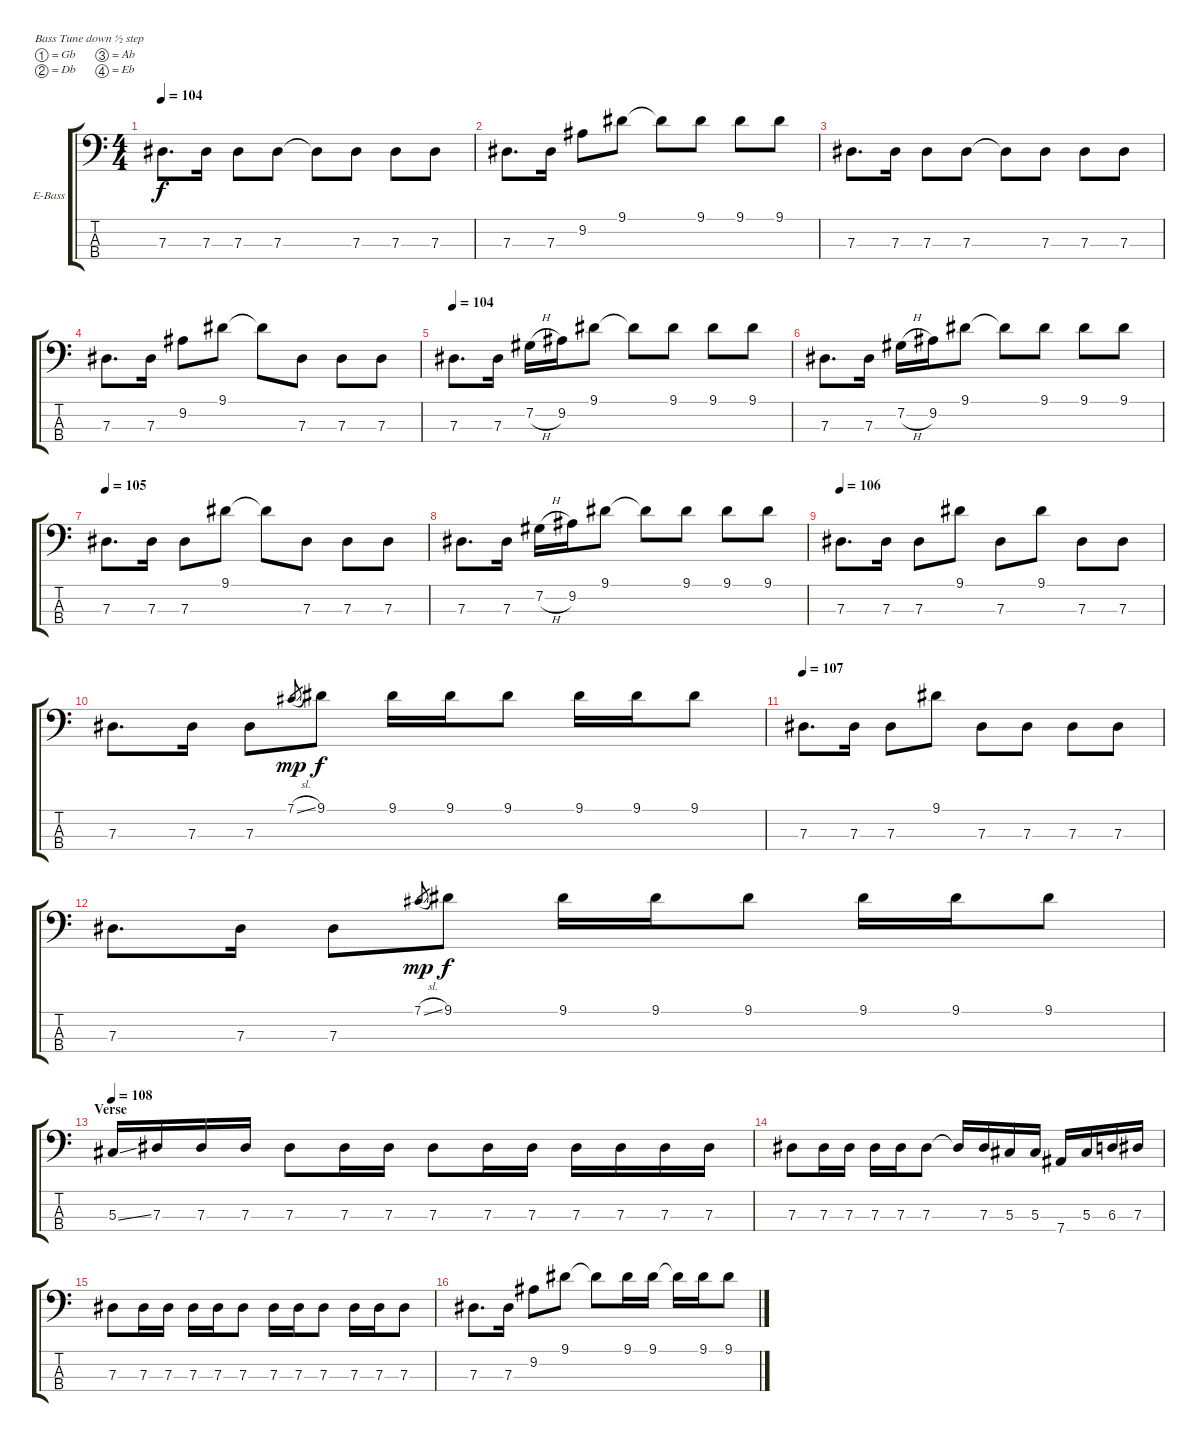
\bracketExtendMode groupsimilarinstruments
\firstSystemTrackNameOrientation horizontal
\otherSystemsTrackNameOrientation horizontal
\track ("Bass" "E-Bass") {instrument electricbassfinger}
\staff {score tabs}
\tuning (Gb2 Db2 Ab1 Eb1)
\ts (4 4)
\tempo 104
\clef f4
\ks c
7.3.8{d dy f} 7.3.16 7.3.8 7.3.8 7.3{t}.8 7.3.8 7.3.8 7.3.8 |
7.3.8{d} 7.3.16 9.2.8 9.1.8 9.1{t}.8 9.1.8 9.1.8 9.1.8 |
7.3.8{d} 7.3.16 7.3.8 7.3.8 7.3{t}.8 7.3.8 7.3.8 7.3.8 |
7.3.8{d} 7.3.16 9.2.8 9.1.8 9.1{t}.8 7.3.8 7.3.8 7.3.8 |
\tempo 104
7.3.8{d} 7.3.16 7.2{h}.16 9.2.16 9.1.8 9.1{t}.8 9.1.8 9.1.8 9.1.8 |
7.3.8{d} 7.3.16 7.2{h}.16 9.2.16 9.1.8 9.1{t}.8 9.1.8 9.1.8 9.1.8 |
\tempo 105
7.3.8{d} 7.3.16 7.3.8 9.1.8 9.1{t}.8 7.3.8 7.3.8 7.3.8 |
7.3.8{d} 7.3.16 7.2{h}.16 9.2.16 9.1.8 9.1{t}.8 9.1.8 9.1.8 9.1.8 |
\tempo 106
7.3.8{d} 7.3.16 7.3.8 9.1.8 7.3.8 9.1.8 7.3.8 7.3.8 |
7.3.8{d} 7.3.16 7.3.8 7.1{sl}.8{gr dy mp} 9.1.8{dy f} 9.1.16 9.1.16 9.1.8 9.1.16 9.1.16 9.1.8 |
\tempo 107
7.3.8{d} 7.3.16 7.3.8 9.1.8 7.3.8 7.3.8 7.3.8 7.3.8 |
7.3.8{d} 7.3.16 7.3.8 7.1{sl}.8{gr dy mp} 9.1.8{dy f} 9.1.16 9.1.16 9.1.8 9.1.16 9.1.16 9.1.8 |
\section ("" "Verse")
\tempo 108
5.3{ss}.16 7.3.16 7.3.16 7.3.16 7.3.8 7.3.16 7.3.16 7.3.8 7.3.16 7.3.16 7.3.16 7.3.16 7.3.16 7.3.16 |
7.3.8 7.3.16 7.3.16 7.3.16 7.3.16 7.3.8 7.3{t}.16 7.3.16 5.3.16 5.3.16 7.4.16 5.3.16 6.3.16 7.3.16 |
7.3.8 7.3.16 7.3.16 7.3.16 7.3.16 7.3.8 7.3.16 7.3.16 7.3.8 7.3.16 7.3.16 7.3.8 |
7.3.8{d} 7.3.16 9.2.8 9.1.8 9.1{t}.8 9.1.16 9.1.16 9.1{t}.16 9.1.16 9.1.8
